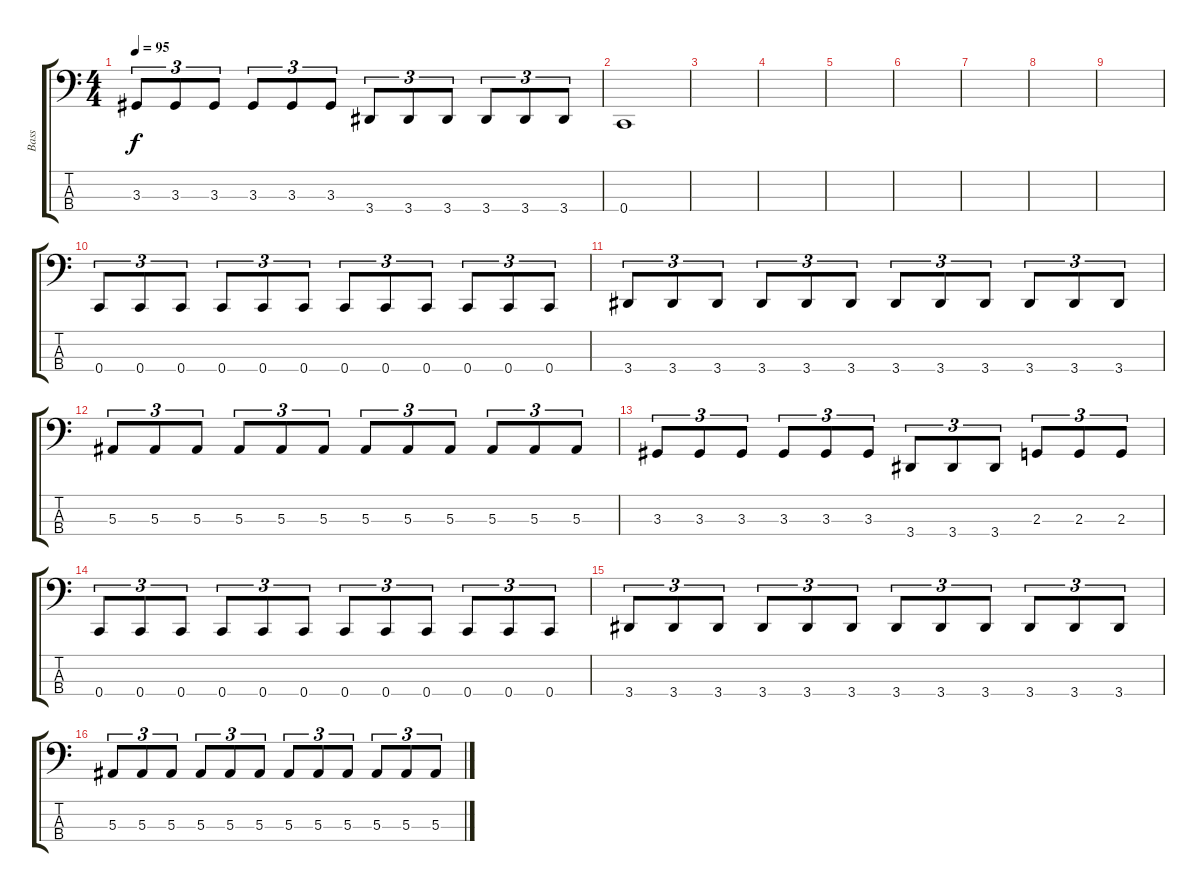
\track ("Bass" "Bass") {instrument electricbassfinger}
\staff {score tabs}
\tuning (Eb2 Bb1 F1 C1) {hide}
\ts (4 4)
\tempo 95
\clef f4
\ks c
3.3.8{tu (3 2) dy f} 3.3.8{tu (3 2)} 3.3.8{tu (3 2)} 3.3.8{tu (3 2)} 3.3.8{tu (3 2)} 3.3.8{tu (3 2)} 3.4.8{tu (3 2)} 3.4.8{tu (3 2)} 3.4.8{tu (3 2)} 3.4.8{tu (3 2)} 3.4.8{tu (3 2)} 3.4.8{tu (3 2)} |
0.4.1 |
|
|
|
|
|
|
|
0.4.8{tu (3 2)} 0.4.8{tu (3 2)} 0.4.8{tu (3 2)} 0.4.8{tu (3 2)} 0.4.8{tu (3 2)} 0.4.8{tu (3 2)} 0.4.8{tu (3 2)} 0.4.8{tu (3 2)} 0.4.8{tu (3 2)} 0.4.8{tu (3 2)} 0.4.8{tu (3 2)} 0.4.8{tu (3 2)} |
3.4.8{tu (3 2)} 3.4.8{tu (3 2)} 3.4.8{tu (3 2)} 3.4.8{tu (3 2)} 3.4.8{tu (3 2)} 3.4.8{tu (3 2)} 3.4.8{tu (3 2)} 3.4.8{tu (3 2)} 3.4.8{tu (3 2)} 3.4.8{tu (3 2)} 3.4.8{tu (3 2)} 3.4.8{tu (3 2)} |
5.3.8{tu (3 2)} 5.3.8{tu (3 2)} 5.3.8{tu (3 2)} 5.3.8{tu (3 2)} 5.3.8{tu (3 2)} 5.3.8{tu (3 2)} 5.3.8{tu (3 2)} 5.3.8{tu (3 2)} 5.3.8{tu (3 2)} 5.3.8{tu (3 2)} 5.3.8{tu (3 2)} 5.3.8{tu (3 2)} |
3.3.8{tu (3 2)} 3.3.8{tu (3 2)} 3.3.8{tu (3 2)} 3.3.8{tu (3 2)} 3.3.8{tu (3 2)} 3.3.8{tu (3 2)} 3.4.8{tu (3 2)} 3.4.8{tu (3 2)} 3.4.8{tu (3 2)} 2.3.8{tu (3 2)} 2.3.8{tu (3 2)} 2.3.8{tu (3 2)} |
0.4.8{tu (3 2)} 0.4.8{tu (3 2)} 0.4.8{tu (3 2)} 0.4.8{tu (3 2)} 0.4.8{tu (3 2)} 0.4.8{tu (3 2)} 0.4.8{tu (3 2)} 0.4.8{tu (3 2)} 0.4.8{tu (3 2)} 0.4.8{tu (3 2)} 0.4.8{tu (3 2)} 0.4.8{tu (3 2)} |
3.4.8{tu (3 2)} 3.4.8{tu (3 2)} 3.4.8{tu (3 2)} 3.4.8{tu (3 2)} 3.4.8{tu (3 2)} 3.4.8{tu (3 2)} 3.4.8{tu (3 2)} 3.4.8{tu (3 2)} 3.4.8{tu (3 2)} 3.4.8{tu (3 2)} 3.4.8{tu (3 2)} 3.4.8{tu (3 2)} |
5.3.8{tu (3 2)} 5.3.8{tu (3 2)} 5.3.8{tu (3 2)} 5.3.8{tu (3 2)} 5.3.8{tu (3 2)} 5.3.8{tu (3 2)} 5.3.8{tu (3 2)} 5.3.8{tu (3 2)} 5.3.8{tu (3 2)} 5.3.8{tu (3 2)} 5.3.8{tu (3 2)} 5.3.8{tu (3 2)}
